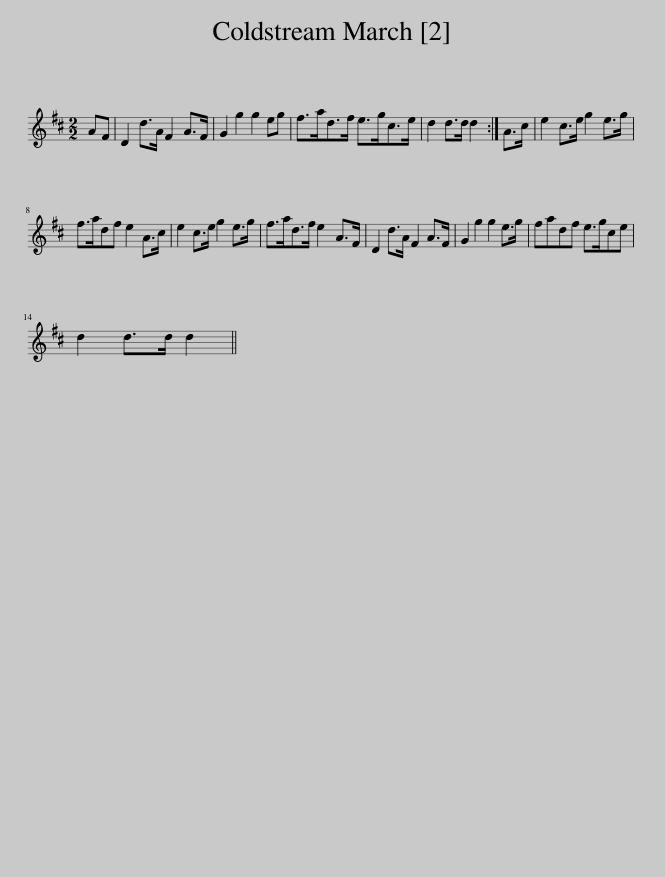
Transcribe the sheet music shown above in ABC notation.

X:1
L:1/8
M:2/2
I:linebreak $
K:D
V:1 treble
V:1
 AF | D2 d>A F2 A>F | G2 g2 g2 eg | f>ad>f e>gc>e | d2 d>d d2 :| %5
 A>c | e2 c>e g2 e>g |$ f>adf e2 A>c | e2 c>e g2 e>g | f>ad>f e2 A>F | %10
 D2 d>A F2 A>F | G2 g2 g2 e>g | fadf e>gce |$ d2 d>d d2 || %14
